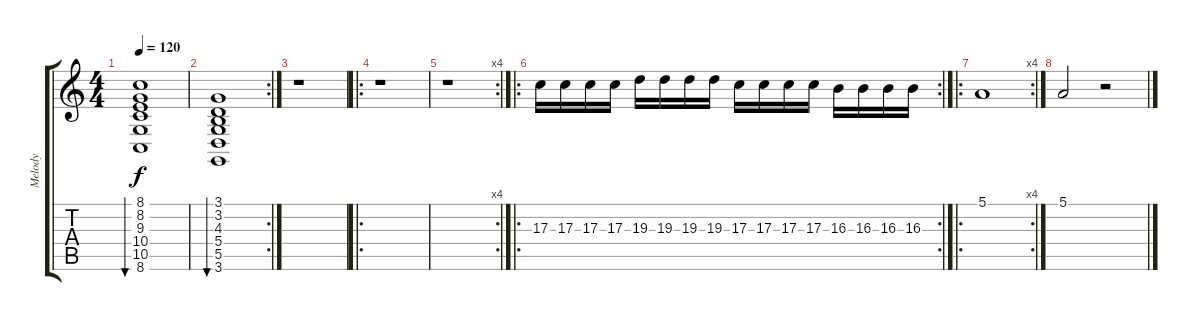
\track ("Melody" "Melody") {instrument musicbox}
\staff {score tabs}
\tuning (E4 B3 G3 D3 A2 E2) {hide}
\ts (4 4)
\tempo 120
\clef g2
\ks c
(8.1 8.2 9.3 10.4 10.5 8.6).1{bu 120 dy f} |
\rc 2
(3.1 3.2 4.3 5.4 5.5 3.6).1{bu 120} |
r.1 |
\ro
r.1 |
\rc 4
r.1 |
\ro
\rc 2
17.3.16 17.3.16 17.3.16 17.3.16 19.3.16 19.3.16 19.3.16 19.3.16 17.3.16 17.3.16 17.3.16 17.3.16 16.3.16 16.3.16 16.3.16 16.3.16 |
\ro
\rc 4
5.1.1 |
5.1.2 r.2
